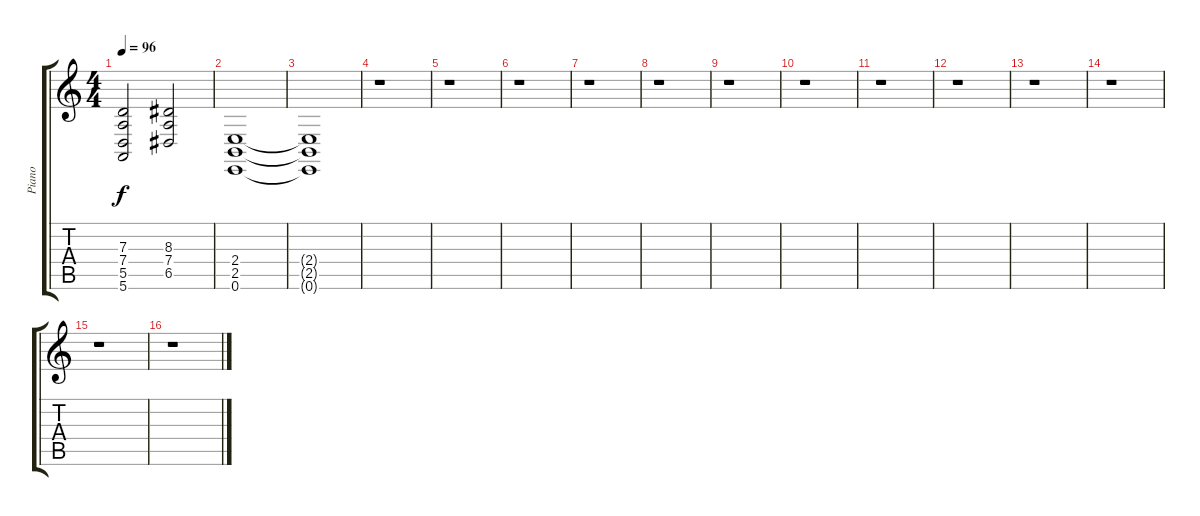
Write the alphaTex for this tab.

\track ("Piano" "Piano") {instrument acousticgrandpiano}
\staff {score tabs}
\tuning (E4 B3 G3 D3 A2 E2) {hide}
\ts (4 4)
\tempo 96
\clef g2
\ks c
(7.3 7.4 5.5 5.6).2{dy f} (8.3 7.4 6.5).2 |
(2.4 2.5 0.6).1 |
(2.4{t} 2.5{t} 0.6{t}).1 |
r.1 |
r.1 |
r.1 |
r.1 |
r.1 |
r.1 |
r.1 |
r.1 |
r.1 |
r.1 |
r.1 |
r.1 |
r.1
